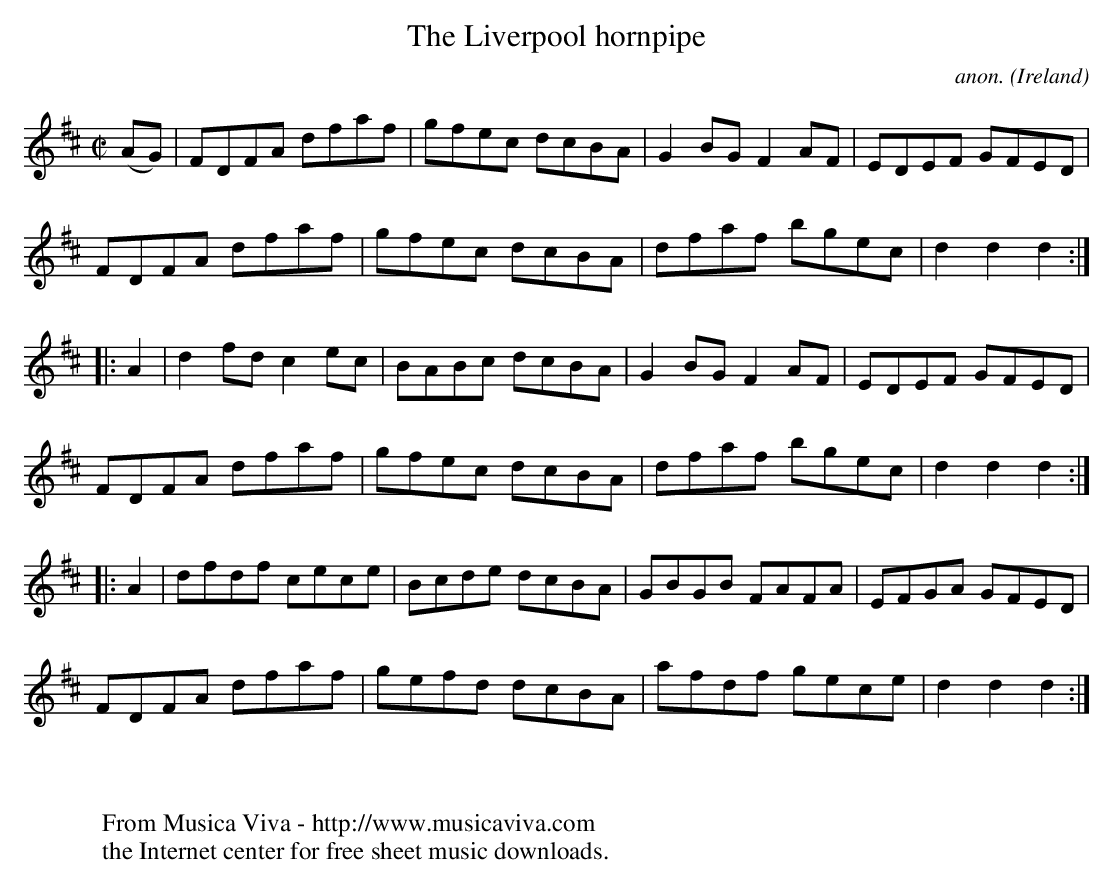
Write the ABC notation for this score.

X:1
T: The Liverpool hornpipe
C: anon.
O: Ireland
6.abc
M: C|
L: 1/8
K: D
(AG) | FDFA dfaf | gfec dcBA | G2 BG F2 AF | EDEF GFED|
FDFA dfaf | gfec dcBA | dfaf bgec | d2 d2 d2 :|
|: A2 | d2 fd c2 ec | BABc dcBA | G2 BG F2 AF | EDEF GFED |
FDFA dfaf | gfec dcBA | dfaf bgec | d2 d2 d2 :|
|: A2 | dfdf cece | Bcde dcBA | GBGB FAFA | EFGA GFED |
FDFA dfaf | gefd dcBA | afdf gece | d2 d2 d2 :|
W:
W:
W: From Musica Viva - http://www.musicaviva.com
W: the Internet center for free sheet music downloads.
